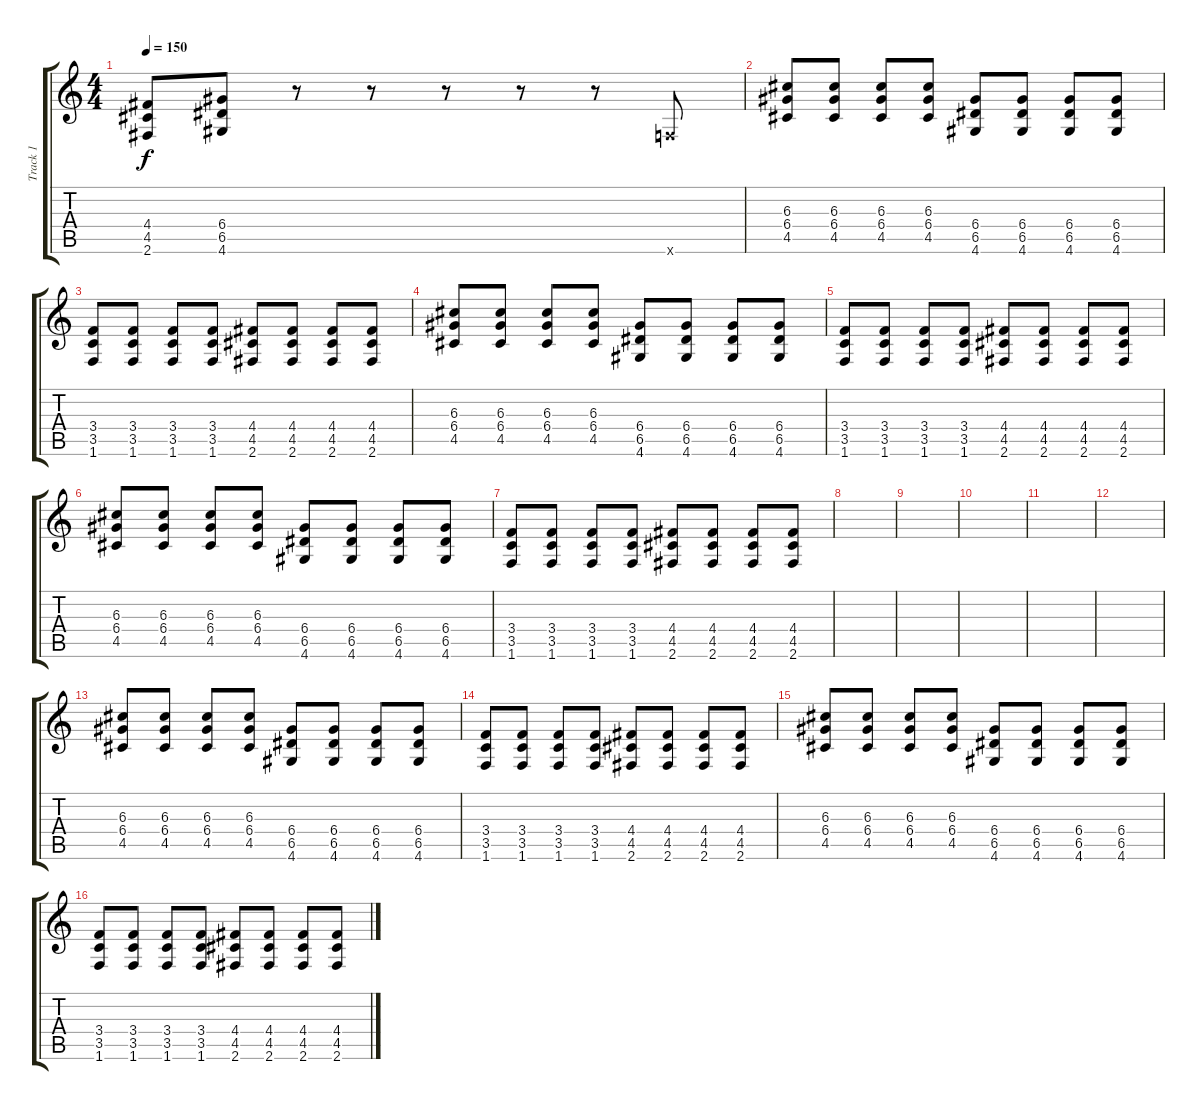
\track ("Track 1" "Track 1") {instrument distortionguitar}
\staff {score tabs}
\tuning (E4 B3 G3 D3 A2 E2) {hide}
\ts (4 4)
\tempo 150
\clef g2
\ks c
(4.4 4.5 2.6).8{dy f} (6.4 6.5 4.6).8 r.8 r.8 r.8 r.8 r.8 1.6{x}.8 |
(6.3 6.4 4.5).8 (6.3 6.4 4.5).8 (6.3 6.4 4.5).8 (6.3 6.4 4.5).8 (6.4 6.5 4.6).8 (6.4 6.5 4.6).8 (6.4 6.5 4.6).8 (6.4 6.5 4.6).8 |
(3.4 3.5 1.6).8 (3.4 3.5 1.6).8 (3.4 3.5 1.6).8 (3.4 3.5 1.6).8 (4.4 4.5 2.6).8 (4.4 4.5 2.6).8 (4.4 4.5 2.6).8 (4.4 4.5 2.6).8 |
(6.3 6.4 4.5).8 (6.3 6.4 4.5).8 (6.3 6.4 4.5).8 (6.3 6.4 4.5).8 (6.4 6.5 4.6).8 (6.4 6.5 4.6).8 (6.4 6.5 4.6).8 (6.4 6.5 4.6).8 |
(3.4 3.5 1.6).8 (3.4 3.5 1.6).8 (3.4 3.5 1.6).8 (3.4 3.5 1.6).8 (4.4 4.5 2.6).8 (4.4 4.5 2.6).8 (4.4 4.5 2.6).8 (4.4 4.5 2.6).8 |
(6.3 6.4 4.5).8 (6.3 6.4 4.5).8 (6.3 6.4 4.5).8 (6.3 6.4 4.5).8 (6.4 6.5 4.6).8 (6.4 6.5 4.6).8 (6.4 6.5 4.6).8 (6.4 6.5 4.6).8 |
(3.4 3.5 1.6).8 (3.4 3.5 1.6).8 (3.4 3.5 1.6).8 (3.4 3.5 1.6).8 (4.4 4.5 2.6).8 (4.4 4.5 2.6).8 (4.4 4.5 2.6).8 (4.4 4.5 2.6).8 |
|
|
|
|
|
(6.3 6.4 4.5).8 (6.3 6.4 4.5).8 (6.3 6.4 4.5).8 (6.3 6.4 4.5).8 (6.4 6.5 4.6).8 (6.4 6.5 4.6).8 (6.4 6.5 4.6).8 (6.4 6.5 4.6).8 |
(3.4 3.5 1.6).8 (3.4 3.5 1.6).8 (3.4 3.5 1.6).8 (3.4 3.5 1.6).8 (4.4 4.5 2.6).8 (4.4 4.5 2.6).8 (4.4 4.5 2.6).8 (4.4 4.5 2.6).8 |
(6.3 6.4 4.5).8 (6.3 6.4 4.5).8 (6.3 6.4 4.5).8 (6.3 6.4 4.5).8 (6.4 6.5 4.6).8 (6.4 6.5 4.6).8 (6.4 6.5 4.6).8 (6.4 6.5 4.6).8 |
(3.4 3.5 1.6).8 (3.4 3.5 1.6).8 (3.4 3.5 1.6).8 (3.4 3.5 1.6).8 (4.4 4.5 2.6).8 (4.4 4.5 2.6).8 (4.4 4.5 2.6).8 (4.4 4.5 2.6).8
